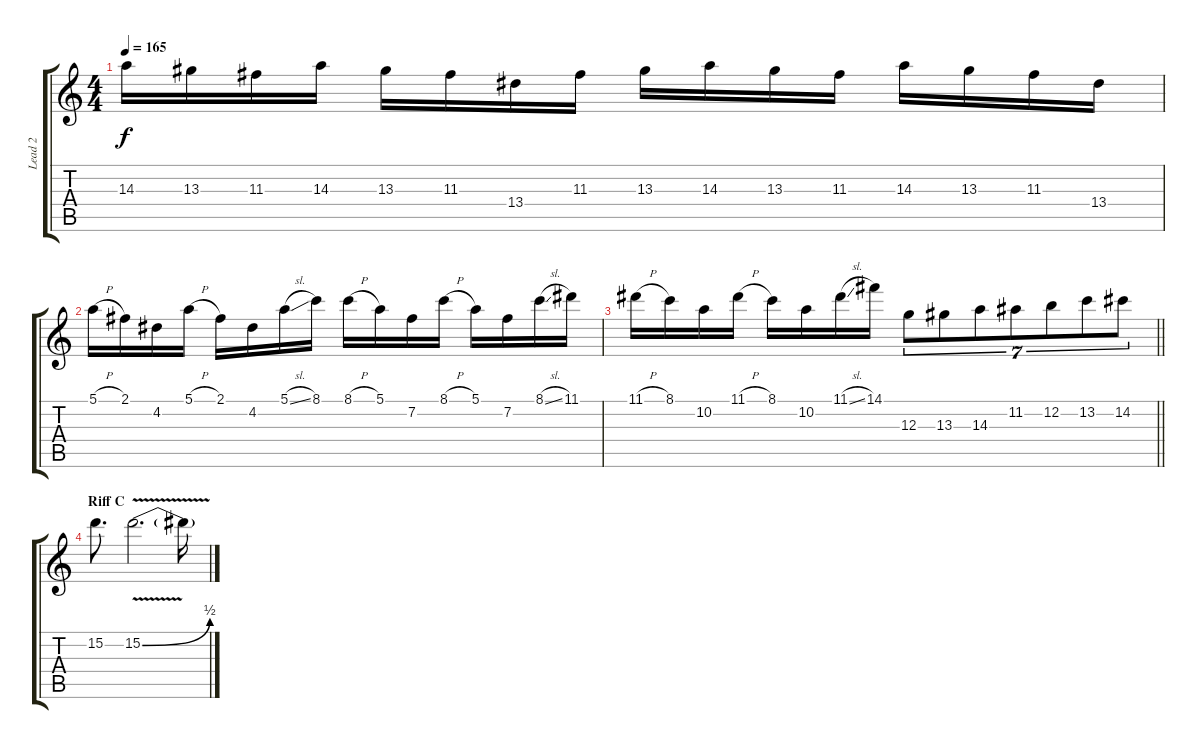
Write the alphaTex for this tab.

\track ("Lead 2" "Lead 2") {instrument distortionguitar}
\staff {score tabs}
\tuning (E4 B3 G3 D3 A2 E2) {hide}
\ts (4 4)
\tempo 165
\clef g2
\ks c
14.3.16{dy f} 13.3.16 11.3.16 14.3.16 13.3.16 11.3.16 13.4.16 11.3.16 13.3.16 14.3.16 13.3.16 11.3.16 14.3.16 13.3.16 11.3.16 13.4.16 |
5.1{h}.16 2.1.16 4.2.16 5.1{h}.16 2.1.16 4.2.16 5.1{sl}.16 8.1.16 8.1{h}.16 5.1.16 7.2.16 8.1{h}.16 5.1.16 7.2.16 8.1{sl}.16 11.1.16 |
\barLineRight lightlight
11.1{h}.16 8.1.16 10.2.16 11.1{h}.16 8.1.16 10.2.16 11.1{sl}.16 14.1.16 12.3.8{tu (7 4)} 13.3.8{tu (7 4)} 14.3.8{tu (7 4)} 11.2.8{tu (7 4)} 12.2.8{tu (7 4)} 13.2.8{tu (7 4)} 14.2.8{tu (7 4)} |
\section ("" "Riff C")
15.2.8{d} 15.2{be (bend 0 0 60 2) v}.2{d} 15.2{t}.16
